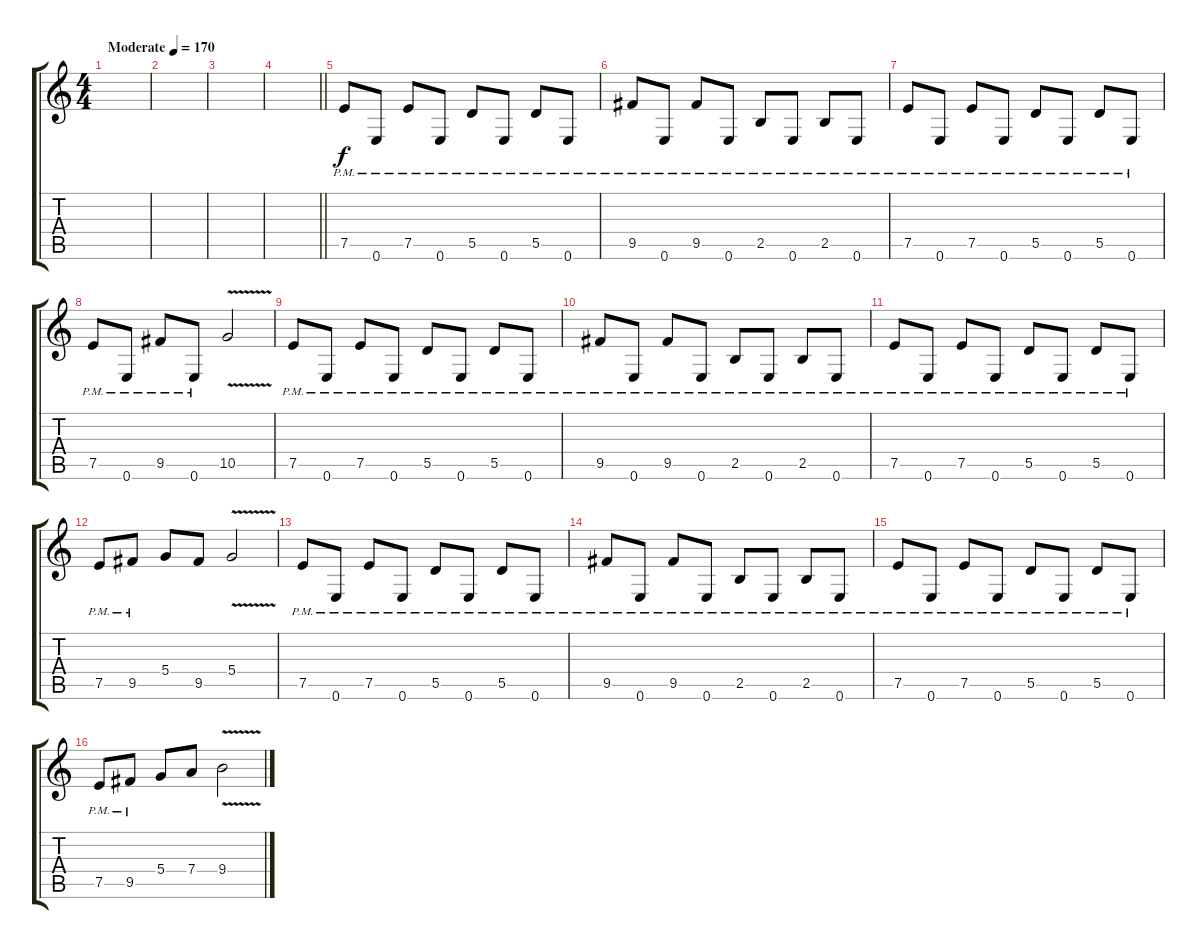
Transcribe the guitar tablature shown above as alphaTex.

\track "" {instrument distortionguitar}
\staff {score tabs}
\tuning (E4 B3 G3 D3 A2 E2) {hide}
\ts (4 4)
\tempo (170 "Moderate")
\clef g2
\ks c
|
|
|
\barLineRight lightlight
|
\section ("" "")
7.5{pm}.8 0.6{pm}.8 7.5{pm}.8 0.6{pm}.8 5.5{pm}.8 0.6{pm}.8 5.5{pm}.8 0.6{pm}.8 |
9.5{pm}.8 0.6{pm}.8 9.5{pm}.8 0.6{pm}.8 2.5{pm}.8 0.6{pm}.8 2.5{pm}.8 0.6{pm}.8 |
7.5{pm}.8 0.6{pm}.8 7.5{pm}.8 0.6{pm}.8 5.5{pm}.8 0.6{pm}.8 5.5{pm}.8 0.6{pm}.8 |
7.5{pm}.8 0.6{pm}.8 9.5{pm}.8 0.6{pm}.8 10.5{v}.2 |
7.5{pm}.8 0.6{pm}.8 7.5{pm}.8 0.6{pm}.8 5.5{pm}.8 0.6{pm}.8 5.5{pm}.8 0.6{pm}.8 |
9.5{pm}.8 0.6{pm}.8 9.5{pm}.8 0.6{pm}.8 2.5{pm}.8 0.6{pm}.8 2.5{pm}.8 0.6{pm}.8 |
7.5{pm}.8 0.6{pm}.8 7.5{pm}.8 0.6{pm}.8 5.5{pm}.8 0.6{pm}.8 5.5{pm}.8 0.6{pm}.8 |
7.5{pm}.8 9.5{pm}.8 5.4.8 9.5.8 5.4{v}.2 |
7.5{pm}.8 0.6{pm}.8 7.5{pm}.8 0.6{pm}.8 5.5{pm}.8 0.6{pm}.8 5.5{pm}.8 0.6{pm}.8 |
9.5{pm}.8 0.6{pm}.8 9.5{pm}.8 0.6{pm}.8 2.5{pm}.8 0.6{pm}.8 2.5{pm}.8 0.6{pm}.8 |
7.5{pm}.8 0.6{pm}.8 7.5{pm}.8 0.6{pm}.8 5.5{pm}.8 0.6{pm}.8 5.5{pm}.8 0.6{pm}.8 |
7.5{pm}.8 9.5{pm}.8 5.4.8 7.4.8 9.4{v}.2
